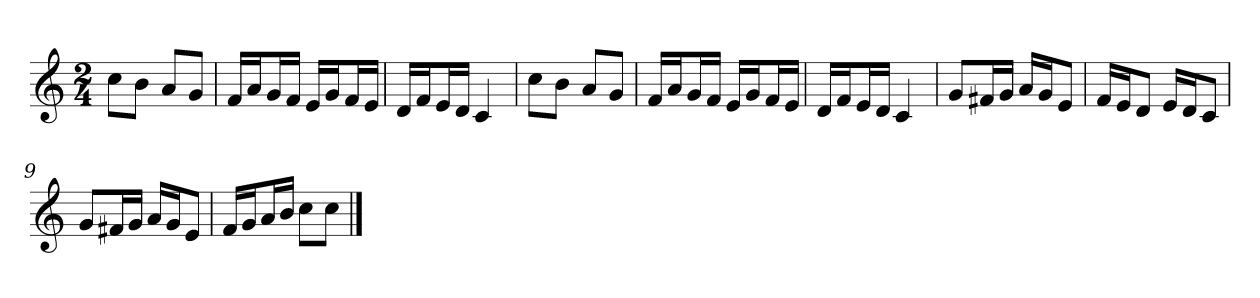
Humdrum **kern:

**kern
*part1
*staff1
*k[]
*M2/4
*MM120
=1
8ccL
8bJ
8aL
8gJ
=2
16fLL
16aJ
16gL
16fJJ
16eLL
16gJ
16fL
16eJJ
=3
16dLL
16fJ
16eL
16dJJ
4c
=4
8ccL
8bJ
8aL
8gJ
=5
16fLL
16aJ
16gL
16fJJ
16eLL
16gJ
16fL
16eJJ
=6
16dLL
16fJ
16eL
16dJJ
4c
=7
8gL
16f#XL
16gJJ
16aLL
16gJ
8eJ
=8
16fLL
16eJ
8dJ
16eLL
16dJ
8cJ
=9
8gL
16f#XL
16gJJ
16aLL
16gJ
8eJ
=10
16fLL
16gJ
16aL
16bJJ
8ccL
8ccJ
==
*-
